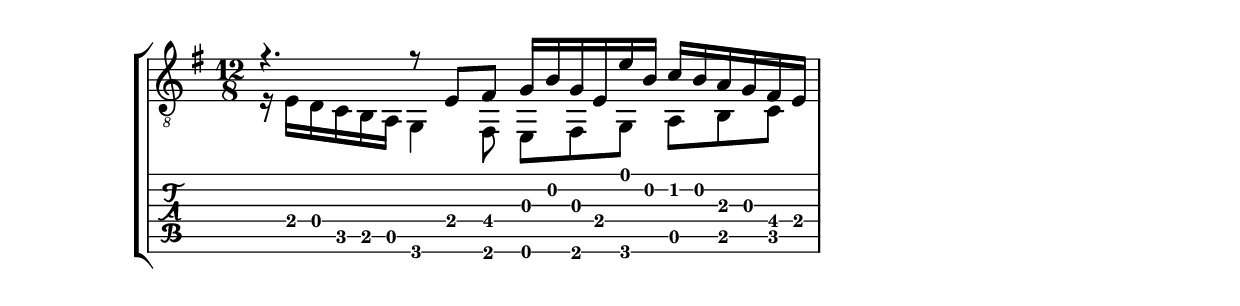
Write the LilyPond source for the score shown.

%% Do not edit this file; it is auto-generated from LSR http://lsr.dsi.unimi.it
%% This file is in the public domain.
\version "2.11.52"

\header {
  lsrtags = "fretted-strings"

  texidoc = "
Polyphony is created the same way in a @code{TabStaff} as in a regular
staff.

"
  doctitle = "Polyphony in tablature"
} % begin verbatim
upper = \relative c' {
  \time 12/8
  \key e \minor
  \voiceOne
  r4. r8 e, fis g16 b g e e' b c b a g fis e
}

lower = \relative c {
  \key e \minor
  \voiceTwo
  r16 e d c b a g4 fis8 e fis g a b c
}

\score {
  <<
    \new StaffGroup = "tab with traditional" <<
      \new Staff = "guitar traditional" <<
        \clef "treble_8"
        \context Voice = "upper" \upper
        \context Voice = "lower" \lower
      >>
      \new TabStaff = "guitar tab" <<
        \context TabVoice = "upper" \upper
        \context TabVoice = "lower" \lower
      >>
    >>
  >>
}
